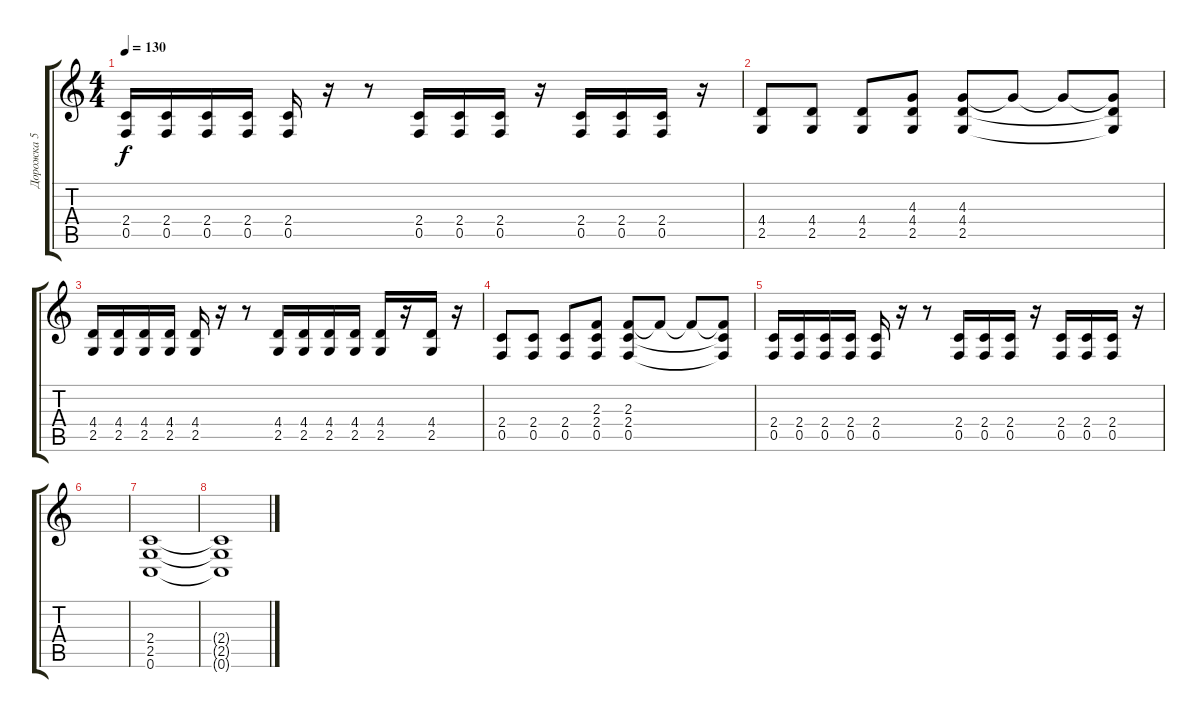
\track ("Дорожка 5" "Дорожка 5") {instrument distortionguitar}
\staff {score tabs}
\tuning (C4 G3 Eb3 Bb2 F2 C2) {hide}
\ts (4 4)
\tempo 130
\clef g2
\ks c
(2.4 0.5).16{dy f} (2.4 0.5).16 (2.4 0.5).16 (2.4 0.5).16 (2.4 0.5).16 r.16 r.8 (2.4 0.5).16 (2.4 0.5).16 (2.4 0.5).16 r.16 (2.4 0.5).16 (2.4 0.5).16 (2.4 0.5).16 r.16 |
(4.4 2.5).8 (4.4 2.5).8 (4.4 2.5).8 (4.3 4.4 2.5).8 (4.3 4.4 2.5).8 4.3{t}.8 4.3{t}.8 (4.3{t} 4.4{t} 2.5{t}).8 |
(4.4 2.5).16 (4.4 2.5).16 (4.4 2.5).16 (4.4 2.5).16 (4.4 2.5).16 r.16 r.8 (4.4 2.5).16 (4.4 2.5).16 (4.4 2.5).16 (4.4 2.5).16 (4.4 2.5).16 r.16 (4.4 2.5).16 r.16 |
(2.4 0.5).8 (2.4 0.5).8 (2.4 0.5).8 (2.3 2.4 0.5).8 (2.3 2.4 0.5).8 2.3{t}.8 2.3{t}.8 (2.3{t} 2.4{t} 0.5{t}).8 |
(2.4 0.5).16 (2.4 0.5).16 (2.4 0.5).16 (2.4 0.5).16 (2.4 0.5).16 r.16 r.8 (2.4 0.5).16 (2.4 0.5).16 (2.4 0.5).16 r.16 (2.4 0.5).16 (2.4 0.5).16 (2.4 0.5).16 r.16 |
|
(2.4 2.5 0.6).1 |
(2.4{t} 2.5{t} 0.6{t}).1
